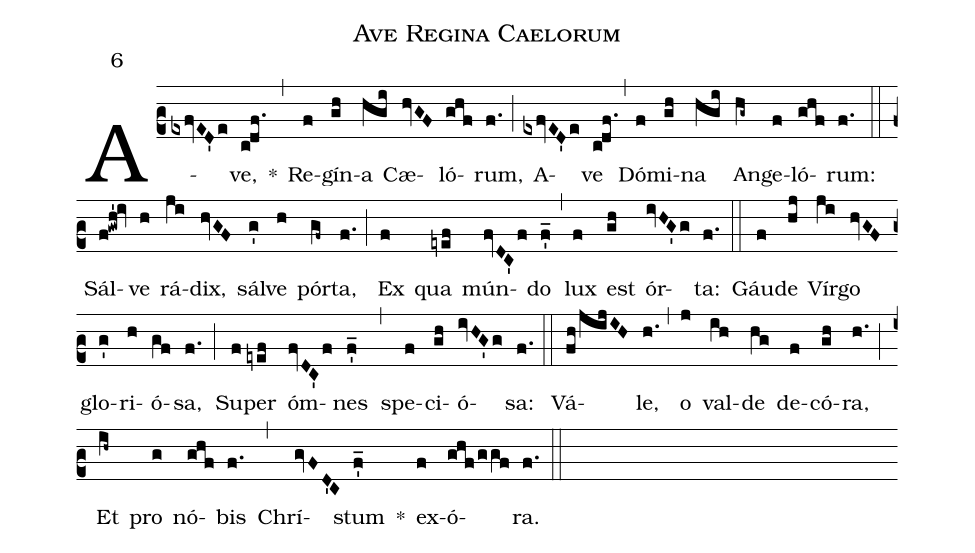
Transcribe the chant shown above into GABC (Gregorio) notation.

name: Ave Regina Caelorum;
annotation: 6;
%%
(c2)A{}(exfvED'/e)ve,(c!df.) *(,)
Re(f)gín(gh)a(hgi) Cæ(hvGF)ló(ghf)rum,(f.) (;)
A(exfvED'e)ve(c!df.) (,)
Dó(f)mi(gh)na(hgi) An(hg~)ge(f)ló(ghf)rum:(f.) (::)
Sál(f!gwh'!iv)ve(h) rá(ji)dix,(hvGF) sál(g')ve(h) pór(gf~)ta,(f.) (;)
Ex(f) qua(eyef) mún(fvDC'/f)do(f_') (,)
lux(f) est(gh) ór(ivHG'g)ta:(f.) (::)
Gáu(f)de(hj) Vír(ji)go(hvGF) glo(g')ri(h)ó(gf)sa,(f.) (;)
Su(f)per(eyef) óm(fvDC'f)nes(f_') (,)
spe(f)ci(gh)ó(ivHG'g)sa:(f.) (::)
Vá(fh/jijIH)le,(h.) (,)
o(j) val(ih)de(hg) de(f)có(gh)ra,(h.) (;)
Et(ih~) pro(g) nó(ghf)bis(f.) (,)
Chrí(gvF/D'C)stum(f_') *()
ex(f)ó(ghf/ggf)ra.(f.)
(::)
